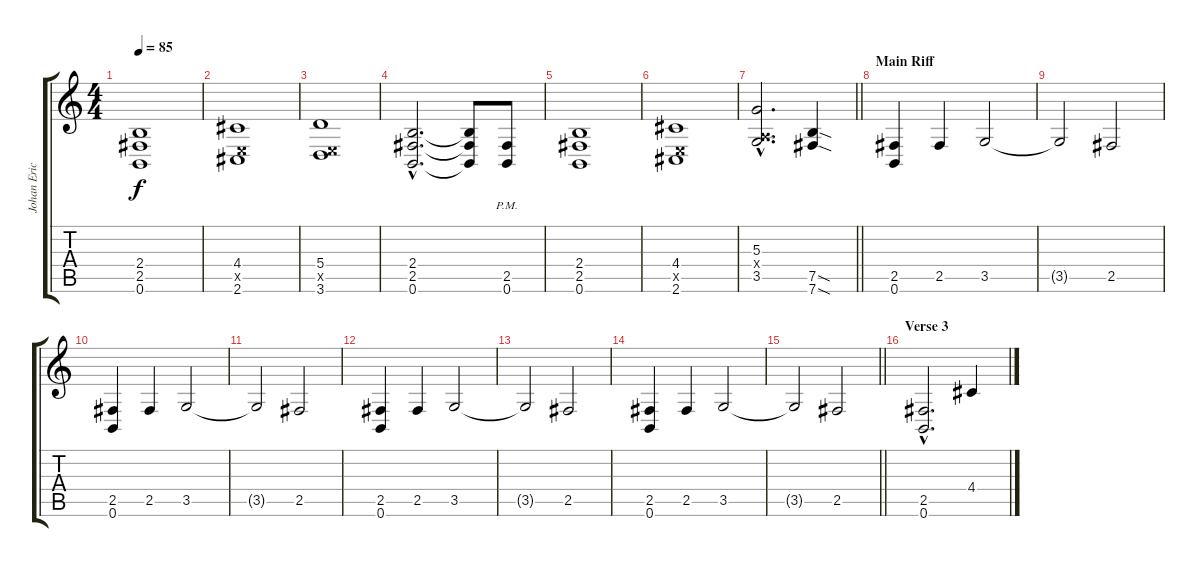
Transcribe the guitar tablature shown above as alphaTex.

\track ("Johan Ericson" "Johan Eric") {instrument distortionguitar}
\staff {score tabs}
\tuning (B3 Gb3 D3 A2 E2 B1) {hide}
\ts (4 4)
\tempo 85
\clef g2
\ks c
(2.4 2.5 0.6).1{dy f} |
(4.4 0.5{x} 2.6).1 |
(5.4 0.5{x} 3.6).1 |
(2.4{hac} 2.5{hac} 0.6{hac}).2{d} (2.4{t} 2.5{t} 0.6{t}).8 (2.5{pm} 0.6{pm}).8 |
(2.4 2.5 0.6).1 |
(4.4 0.5{x} 2.6).1 |
\barLineRight lightlight
(5.3{hac} 0.4{hac x} 3.5{hac}).2{d} (7.5{sod} 7.6{sod}).4 |
\section ("" "Main Riff")
(2.5 0.6).4 2.5.4 3.5.2 |
3.5{t}.2 2.5.2 |
(2.5 0.6).4 2.5.4 3.5.2 |
3.5{t}.2 2.5.2 |
(2.5 0.6).4 2.5.4 3.5.2 |
3.5{t}.2 2.5.2 |
(2.5 0.6).4 2.5.4 3.5.2 |
\barLineRight lightlight
3.5{t}.2 2.5.2 |
\section ("" "Verse 3")
(2.5{hac} 0.6{hac}).2{d} 4.4.4
